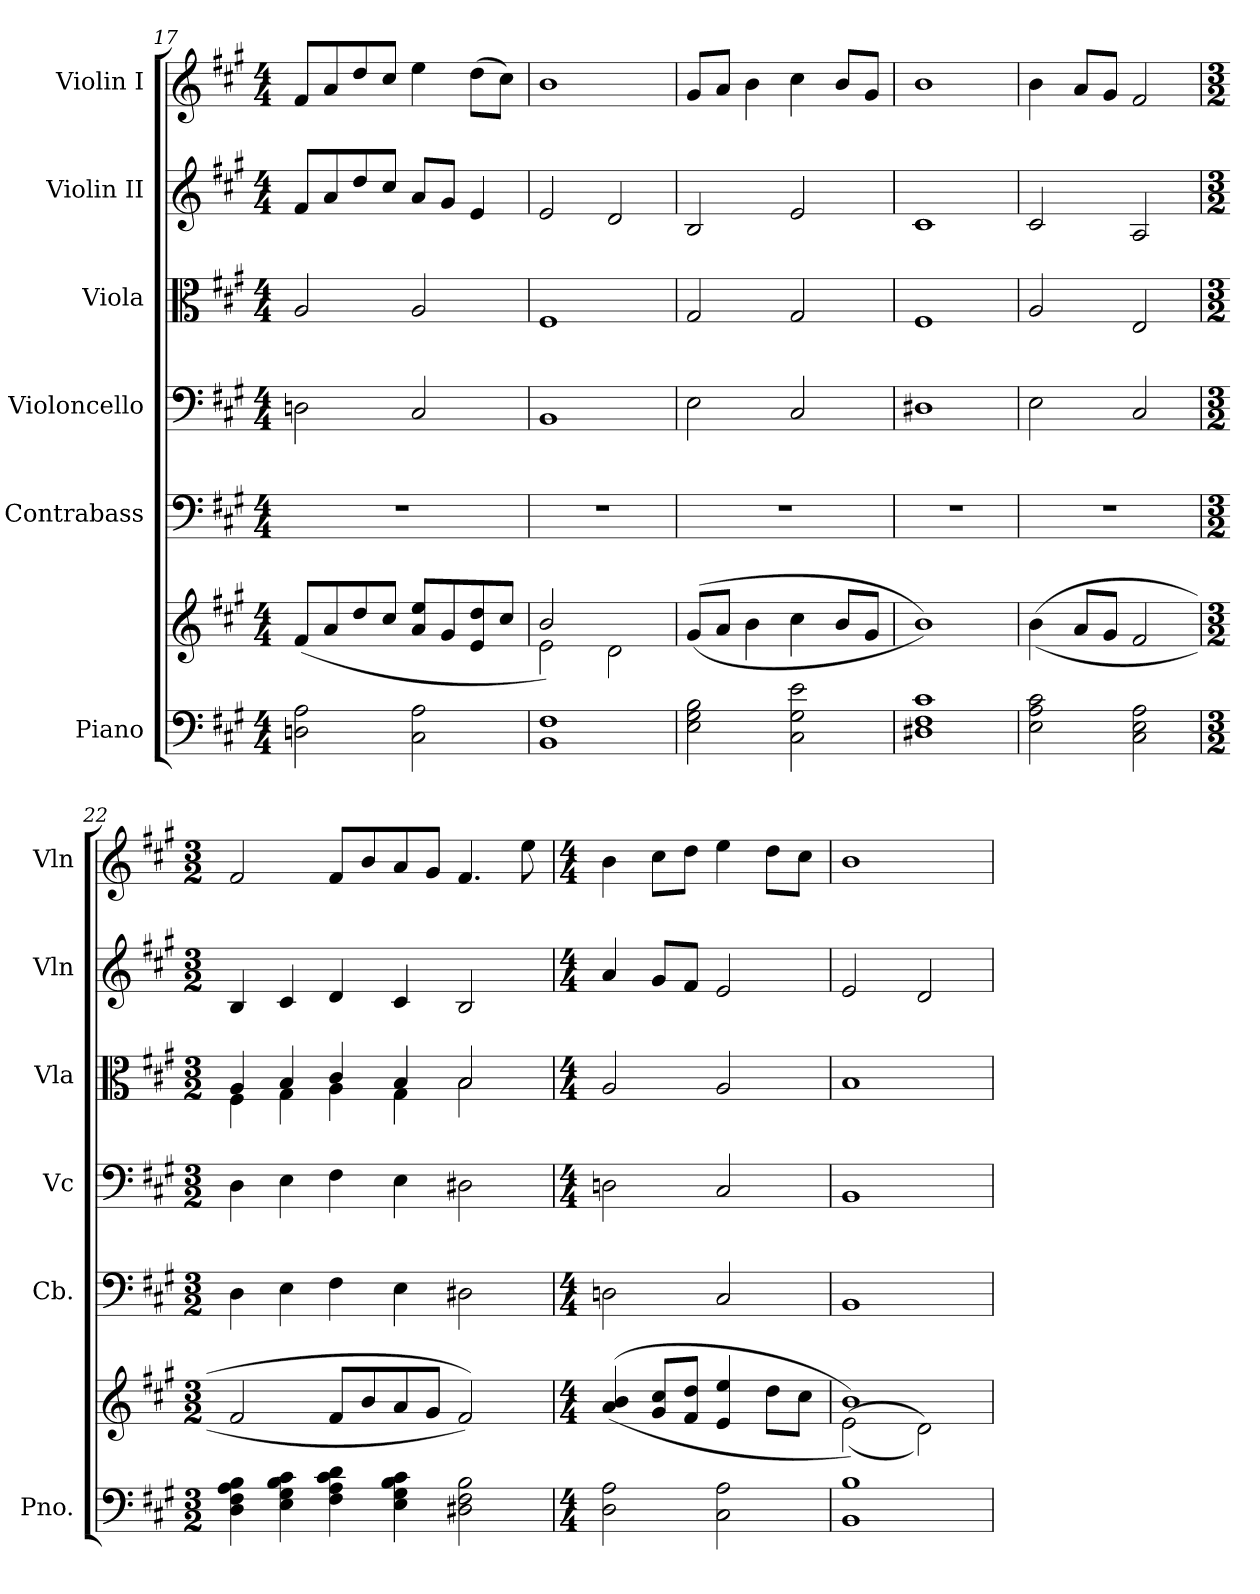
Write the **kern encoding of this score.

**kern	**kern	**kern	**kern	**kern	**kern	**kern
*part6	*part6	*part5	*part4	*part3	*part2	*part1
*staff7	*staff6	*staff5	*staff4	*staff3	*staff2	*staff1
*I"Piano	*	*I"Contrabass	*I"Violoncello	*I"Viola	*I"Violin II	*I"Violin I
*I'Pno.	*	*I'Cb.	*I'Vc	*I'Vla	*I'Vln	*I'Vln
*clefF4	*clefG2	*clefF4	*clefF4	*clefC3	*clefG2	*clefG2
*	*	*ITrd7c12	*	*	*	*
*k[f#c#g#]	*k[f#c#g#]	*k[f#c#g#]	*k[f#c#g#]	*k[f#c#g#]	*k[f#c#g#]	*k[f#c#g#]
*M4/4	*M4/4	*M4/4	*M4/4	*M4/4	*M4/4	*M4/4
=17	=17	=17	=17	=17	=17	=17
2Dn\ 2A\	(>8f#/L	1r	2Dn\	2A/	8f#/L	8f#/L
.	8a/	.	.	.	8a/	8a/
.	8dd/	.	.	.	8dd/	8dd/
.	8cc#/J	.	.	.	8cc#/J	8cc#/J
2C#\ 2A\	8a/ 8ee/L	.	2C#/	2A/	8a/L	4ee\
.	8g#/	.	.	.	8g#/J	.
.	8e/ 8dd/	.	.	.	4e/	(>8dd\L
.	8cc#/J	.	.	.	.	8cc#\J)
=18	=18	=18	=18	=18	=18	=18
*^	*^	*	*	*	*	*
1BB 1F#	2ryy	2b/)	2e<\	1r	1BB	1F#	2e/	1b
.	2ryy	2ryy	2d\	.	.	.	2d/	.
*v	*v	*	*	*	*	*	*	*
*	*v	*v	*	*	*	*	*
=19	=19	=19	=19	=19	=19	=19
2E\< 2G#\< 2B\<	(>(>8g#/L	1r	2E\	2G#/	2B/	8g#/L
.	8a/J	.	.	.	.	8a/J
.	4b\	.	.	.	.	4b\
2C#\ 2G#\ 2e\	4cc#\	.	2C#/	2G#/	2e/	4cc#\
.	8b/L	.	.	.	.	8b/L
.	8g#/J	.	.	.	.	8g#/J
=20	=20	=20	=20	=20	=20	=20
1D#X 1F# 1c#	1b))	1r	1D#X	1F#	1c#	1b
!!LO:PB:g=z
=21	=21	=21	=21	=21	=21	=21
2E\ 2A\ 2c#\	(>(>4b\	1r	2E\	2A/	2c#/	4b\
.	8a/L	.	.	.	.	8a/L
.	8g#/J	.	.	.	.	8g#/J
2C#\ 2E\ 2A\	2f#/	.	2C#/	2E/	2A/	2f#/
=22	=22	=22	=22	=22	=22	=22
*M3/2	*M3/2	*M3/2	*M3/2	*M3/2	*M3/2	*M3/2
*	*	*	*	*^	*	*
4D\ 4F#\ 4A\ 4B\	2f#/	4DD\	4D\	4A/	4F#\	4B/	2f#/
4E\ 4G#\ 4B\ 4c#\	.	4EE\	4E\	4B/	4G#\	4c#/	.
4F#\< 4A\< 4c#\< 4d\<	8f#/L	4FF#\	4F#\	4c#/	4A\	4d/	8f#/L
.	8b/	.	.	.	.	.	8b/
4E\ 4G#\ 4B\ 4c#\	8a/	4EE\	4E\	4B/	4G#\	4c#/	8a/
.	8g#/J	.	.	.	.	.	8g#/J
2D#X\<< 2F#\<< 2B\<<	2f#/))	2DD#X\	2D#X\	2B/	2B\	2B/	4.f#/
.	.	.	.	.	.	.	8ee\
*	*	*	*	*v	*v	*	*
=23	=23	=23	=23	=23	=23	=23
*M4/4	*M4/4	*M4/4	*M4/4	*M4/4	*M4/4	*M4/4
2D\<< 2A\<<	(>(>4a/ 4b/	2DDn\	2Dn\	2A/	4a/	4b\
.	8g#/ 8cc#/L	.	.	.	8g#/L	8cc#\L
.	8f#/ 8dd/J	.	.	.	8f#/J	8dd\J
2C#\< 2A\<	4e/ 4ee/	2CC#/	2C#/	2A/	2e/	4ee\
.	8dd\L	.	.	.	.	8dd\L
.	8cc#\J	.	.	.	.	8cc#\J
=24	=24	=24	=24	=24	=24	=24
*	*^	*	*	*	*	*
1BB 1B	1b))	(<(<2e<\	1BBB	1BB	1B	2e/	1b
.	.	2d\))	.	.	.	2d/	.
*	*v	*v	*	*	*	*	*
=	=	=	=	=	=	=
*-	*-	*-	*-	*-	*-	*-
